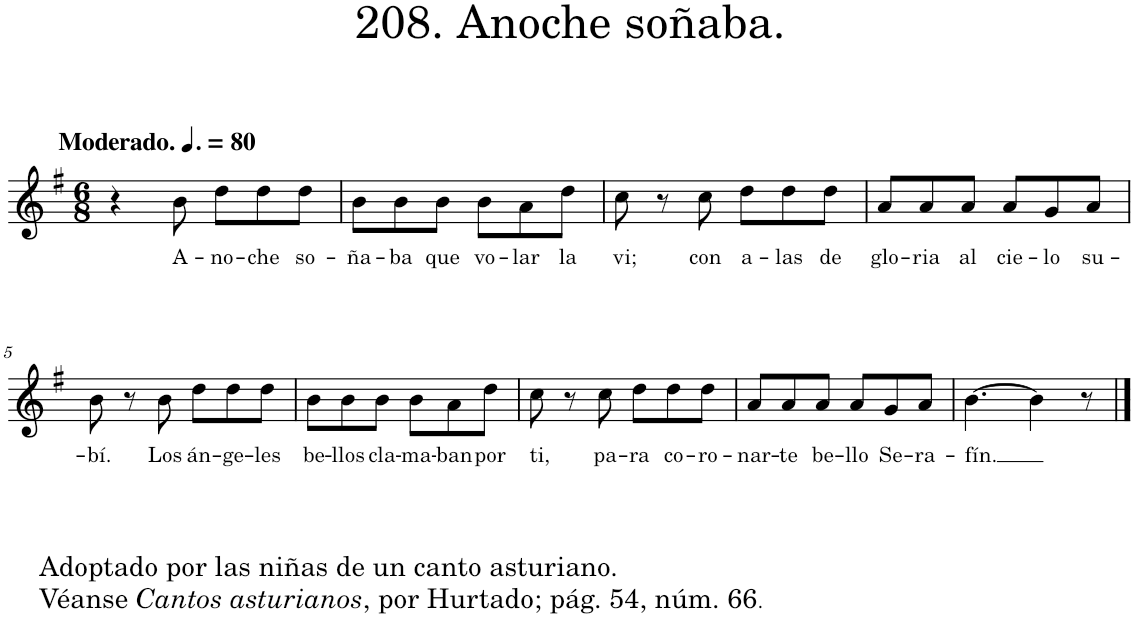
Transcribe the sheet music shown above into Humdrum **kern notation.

**kern	**text
*part1	*part1
*staff1	*staff1
*I"Piano	*
*I'Pno.	*
*clefG2	*
*k[f#]	*
*M6/8	*
=1	=1
4r	.
*MM120	*
!LO:TX:a:B:t=Moderado.	!
!	!LO:LY:b
8b\	A-
!	!LO:LY:b
8dd\L	-no-
!	!LO:LY:b
8dd\	-che
!	!LO:LY:b
8dd\J	so-
=2	=2
!	!LO:LY:b
8b\L	-ña-
!	!LO:LY:b
8b\	-ba
!	!LO:LY:b
8b\J	que
!	!LO:LY:b
8b\L	vo-
!	!LO:LY:b
8a\	-lar
!	!LO:LY:b
8dd\J	la
=3	=3
!	!LO:LY:b
8cc\	vi;
8r	.
!	!LO:LY:b
8cc\	con
!	!LO:LY:b
8dd\L	a-
!	!LO:LY:b
8dd\	-las
!	!LO:LY:b
8dd\J	de
=4	=4
!	!LO:LY:b
8a/L	glo-
!	!LO:LY:b
8a/	-ria
!	!LO:LY:b
8a/J	al
!	!LO:LY:b
8a/L	cie-
!	!LO:LY:b
8g/	-lo
!	!LO:LY:b
8a/J	su-
!!LO:LB:g=z
=5	=5
!	!LO:LY:b
8b\	-bí.
8r	.
!	!LO:LY:b
8b\	Los
!LO:TX:b:t=Adoptado por las niñas de un canto asturiano.	!
!LO:TX:b:t=Véanse	!
!LO:TX:b:i:t=Cantos asturianos	!
!LO:TX:b:t=, por Hurtado; pág. 54, núm. 66	!
!LO:TX:b:t=.	!
!	!LO:LY:b
8dd\L	án-
!	!LO:LY:b
8dd\	-ge-
!	!LO:LY:b
8dd\J	-les
=6	=6
!	!LO:LY:b
8b\L	be-
!	!LO:LY:b
8b\	-llos
!	!LO:LY:b
8b\J	cla-
!	!LO:LY:b
8b\L	-ma-
!	!LO:LY:b
8a\	-ban
!	!LO:LY:b
8dd\J	por
=7	=7
!	!LO:LY:b
8cc\	ti,
8r	.
!	!LO:LY:b
8cc\	pa-
!	!LO:LY:b
8dd\L	-ra
!	!LO:LY:b
8dd\	co-
!	!LO:LY:b
8dd\J	-ro-
=8	=8
!	!LO:LY:b
8a/L	-nar-
!	!LO:LY:b
8a/	-te
!	!LO:LY:b
8a/J	be-
!	!LO:LY:b
8a/L	-llo
!	!LO:LY:b
8g/	Se-
!	!LO:LY:b
8a/J	-ra-
=9	=9
!	!LO:LY:b
[4.b\	-fín.
4b\]	.
8r	.
==	==
*-	*-
